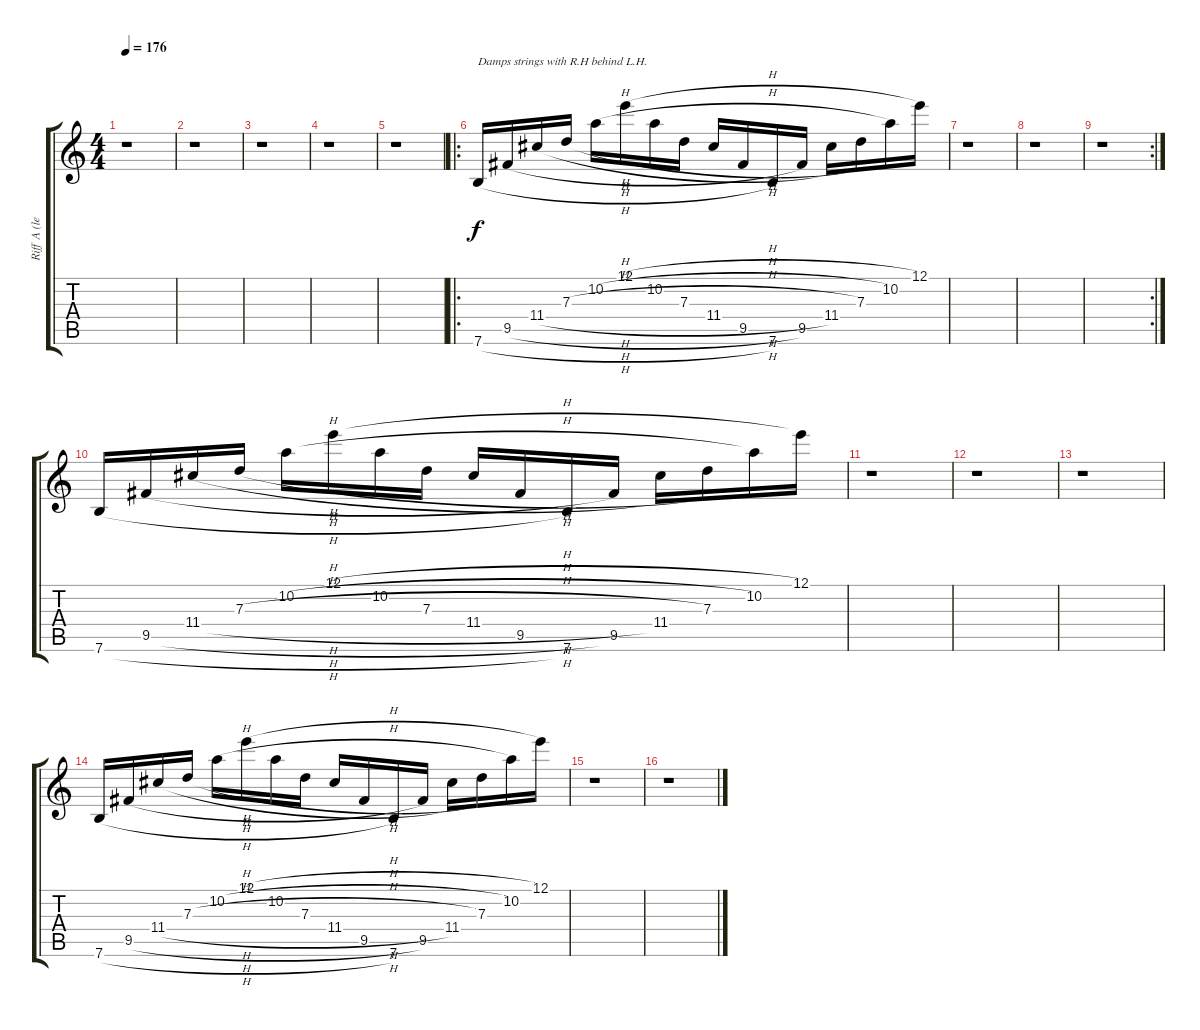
\track ("Riff A (left)" "Riff A (le") {instrument distortionguitar}
\staff {score tabs}
\tuning (E4 B3 G3 D3 A2 E2) {hide}
\ts (4 4)
\tempo 176
\clef g2
\ks c
r.1{dy f} |
r.1 |
r.1 |
r.1 |
r.1 |
\ro
7.6{h}.16{txt "Damps strings with R.H behind L.H."} 9.5{h}.16 11.4{h}.16 7.3{h}.16 10.2{h}.16 12.1{h}.16 10.2{h}.16 7.3{h}.16 11.4{h}.16 9.5{h}.16 7.6.16 9.5.16 11.4.16 7.3.16 10.2.16 12.1.16 |
r.1 |
r.1 |
\rc 2
r.1 |
7.6{h}.16 9.5{h}.16 11.4{h}.16 7.3{h}.16 10.2{h}.16 12.1{h}.16 10.2{h}.16 7.3{h}.16 11.4{h}.16 9.5{h}.16 7.6.16 9.5.16 11.4.16 7.3.16 10.2.16 12.1.16 |
r.1 |
r.1 |
r.1 |
7.6{h}.16 9.5{h}.16 11.4{h}.16 7.3{h}.16 10.2{h}.16 12.1{h}.16 10.2{h}.16 7.3{h}.16 11.4{h}.16 9.5{h}.16 7.6.16 9.5.16 11.4.16 7.3.16 10.2.16 12.1.16 |
r.1 |
r.1
